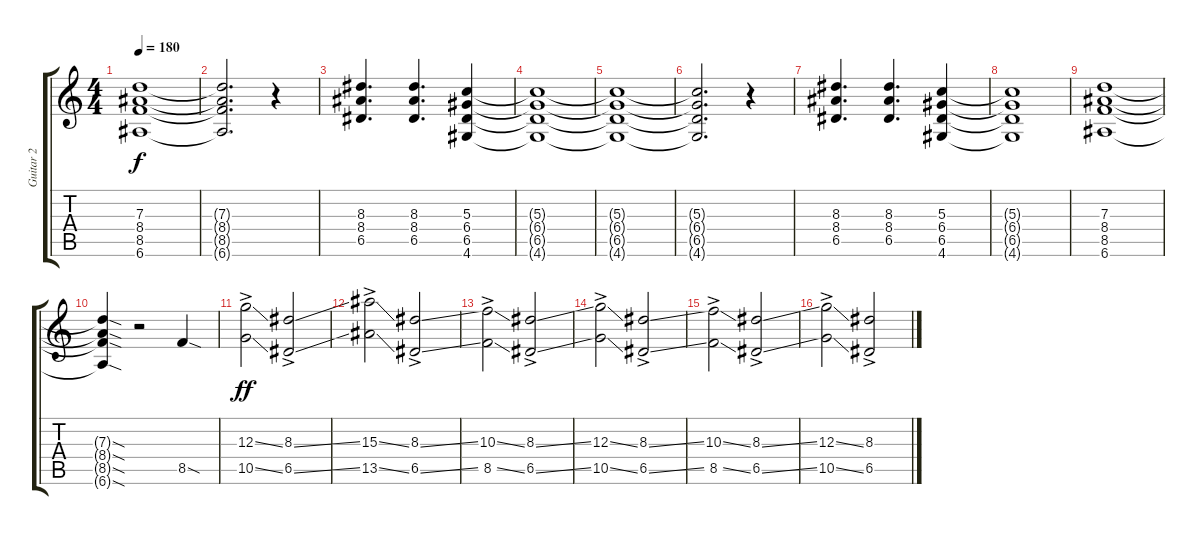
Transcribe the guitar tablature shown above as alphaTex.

\track ("Guitar 2" "Guitar 2") {instrument distortionguitar}
\staff {score tabs}
\tuning (E4 B3 G3 D3 A2 E2) {hide}
\ts (4 4)
\tempo 180
\clef g2
\ks c
(7.3 8.4 8.5 6.6).1{dy f} |
(7.3{t} 8.4{t} 8.5{t} 6.6{t}).2{d} r.4 |
(8.3 8.4 6.5).4{d} (8.3 8.4 6.5).4{d} (5.3 6.4 6.5 4.6).4 |
(5.3{t} 6.4{t} 6.5{t} 4.6{t}).1 |
(5.3{t} 6.4{t} 6.5{t} 4.6{t}).1 |
(5.3{t} 6.4{t} 6.5{t} 4.6{t}).2{d} r.4 |
(8.3 8.4 6.5).4{d} (8.3 8.4 6.5).4{d} (5.3 6.4 6.5 4.6).4 |
(5.3{t} 6.4{t} 6.5{t} 4.6{t}).1 |
(7.3 8.4 8.5 6.6).1 |
(7.3{sod t} 8.4{sod t} 8.5{sod t} 6.6{sod t}).4 r.2 8.5{sod}.4 |
(12.3{ss ac} 10.5{ss ac}).2{dy ff} (8.3{ss ac} 6.5{ss ac}).2 |
(15.3{ss ac} 13.5{ss ac}).2 (8.3{ss ac} 6.5{ss ac}).2 |
(10.3{ss ac} 8.5{ss ac}).2 (8.3{ss ac} 6.5{ss ac}).2 |
(12.3{ss ac} 10.5{ss ac}).2 (8.3{ss ac} 6.5{ss ac}).2 |
(10.3{ss ac} 8.5{ss ac}).2 (8.3{ss ac} 6.5{ss ac}).2 |
(12.3{ss ac} 10.5{ss ac}).2 (8.3{ss ac} 6.5{ss ac}).2
